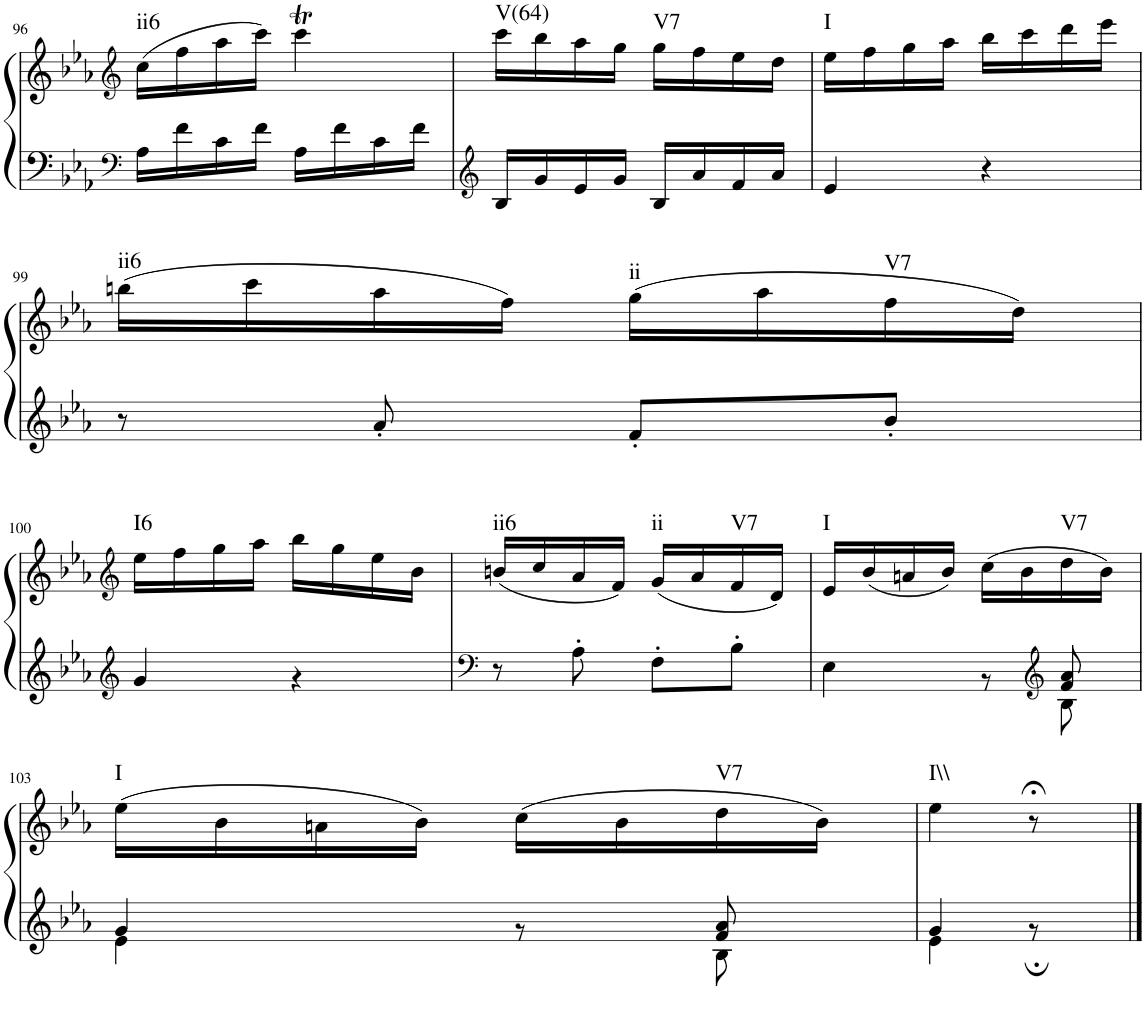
**kern	**kern	**harte
*part1	*part1	*part1
*staff2	*staff1	*
*I"Klavier linke Hand	*	*
!!LO:PB:g=z
*clefF4	*clefG2	*
*k[b-e-a-]	*k[b-e-a-]	*
*M2/4	*M2/4	*
=96	=96	=96
!	!	!LO:H:kt=ii6
16A-\LL	(16cc\LL	N
16f\	16ff\	.
16c\	16aa-\	.
16f\JJ	16ccc\JJ)	.
16A-\LL	4cccT\	.
16f\	.	.
16c\	.	.
16f\JJ	.	.
=97	=97	=97
*clefG2	*	*
!	!	!LO:H:kt=V(64)
16B-/LL	16ccc\LL	N
16g/	16bb-\	.
16e-/	16aa-\	.
16g/JJ	16gg\JJ	.
!	!	!LO:H:kt=V7
16B-/LL	16gg\LL	N
16a-/	16ff\	.
16f/	16ee-\	.
16a-/JJ	16dd\JJ	.
=98	=98	=98
!	!	!LO:H:kt=I
4e-/	16ee-\LL	N
.	16ff\	.
.	16gg\	.
.	16aa-\JJ	.
4r	16bb-\LL	.
.	16ccc\	.
.	16ddd\	.
.	16eee-\JJ	.
!!LO:LB:g=z
=99	=99	=99
!	!	!LO:H:kt=ii6
8r	(16bbn\LL	N
.	16ccc\	.
8a-'/	16aa-\	.
.	16ff\JJ)	.
!	!	!LO:H:kt=ii
8f'/L	(16gg\LL	N
.	16aa-\	.
!	!	!LO:H:kt=V7
8b-'/J	16ff\	N
.	16dd\JJ)	.
!!LO:LB:g=z
=100	=100	=100
*clefG2	*clefG2	*
*^	*	*
!	!	!	!LO:H:kt=I6
2ryy	4g/	16ee-\LL	N
.	.	16ff\	.
.	.	16gg\	.
.	.	16aa-\JJ	.
.	4r	16bb-\LL	.
.	.	16gg\	.
.	.	16ee-\	.
.	.	16b-\JJ	.
*v	*v	*	*
=101	=101	=101
*clefF4	*	*
!	!	!LO:H:kt=ii6
8r	(16bn/LL	N
.	16cc/	.
8A-'\	16a-/	.
.	16f/JJ)	.
!	!	!LO:H:kt=ii
8F'\L	(16g/LL	N
.	16a-/	.
!	!	!LO:H:kt=V7
8B-'\J	16f/	N
.	16d/JJ)	.
=102	=102	=102
*^	*	*
!	!	!	!LO:H:kt=I
4ryy	4E-\	16e-/LL	N
.	.	(16b-/	.
.	.	16an/	.
.	.	16b-/JJ)	.
8ryy	8r	(16cc\LL	.
.	.	16b-\	.
*clefG2	*	*	*
!	!	!	!LO:H:kt=V7
8f/ 8a-/	8B-\	16dd\	N
.	.	16b-\JJ)	.
!!LO:LB:g=z
=103	=103	=103	=103
!	!	!	!LO:H:kt=I
4g/	4e-\	(16ee-\LL	N
.	.	16b-\	.
.	.	16an\	.
.	.	16b-\JJ)	.
8ryy	8r	(16cc\LL	.
.	.	16b-\	.
!	!	!	!LO:H:kt=V7
8f/ 8a-/	8B-\	16dd\	N
.	.	16b-\JJ)	.
=104	=104	=104	=104
!	!	!	!LO:H:kt=I\\
4g/	4e-\	4ee-\	N
8ryy	8r;	8r;<	.
*v	*v	*	*
==	==	==
*-	*-	*-
